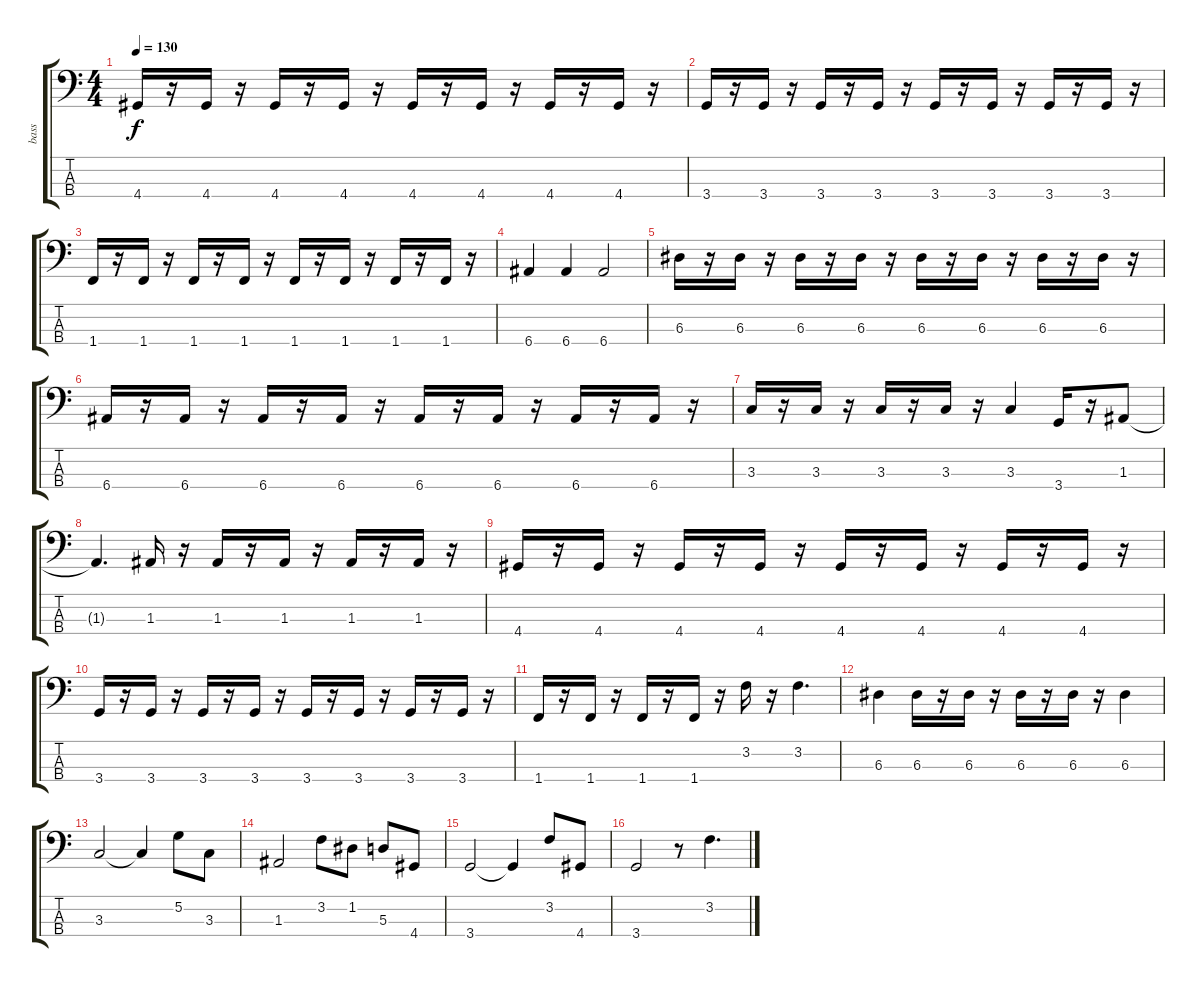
\track ("bass" "bass") {instrument electricbassfinger}
\staff {score tabs}
\tuning (G2 D2 A1 E1) {hide}
\ts (4 4)
\tempo 130
\clef f4
\ks c
4.4.16{dy f} r.16 4.4.16 r.16 4.4.16 r.16 4.4.16 r.16 4.4.16 r.16 4.4.16 r.16 4.4.16 r.16 4.4.16 r.16 |
3.4.16 r.16 3.4.16 r.16 3.4.16 r.16 3.4.16 r.16 3.4.16 r.16 3.4.16 r.16 3.4.16 r.16 3.4.16 r.16 |
1.4.16 r.16 1.4.16 r.16 1.4.16 r.16 1.4.16 r.16 1.4.16 r.16 1.4.16 r.16 1.4.16 r.16 1.4.16 r.16 |
6.4.4 6.4.4 6.4.2 |
6.3.16 r.16 6.3.16 r.16 6.3.16 r.16 6.3.16 r.16 6.3.16 r.16 6.3.16 r.16 6.3.16 r.16 6.3.16 r.16 |
6.4.16 r.16 6.4.16 r.16 6.4.16 r.16 6.4.16 r.16 6.4.16 r.16 6.4.16 r.16 6.4.16 r.16 6.4.16 r.16 |
3.3.16 r.16 3.3.16 r.16 3.3.16 r.16 3.3.16 r.16 3.3.4 3.4.16 r.16 1.3.8 |
1.3{t}.4{d} 1.3.16 r.16 1.3.16 r.16 1.3.16 r.16 1.3.16 r.16 1.3.16 r.16 |
4.4.16 r.16 4.4.16 r.16 4.4.16 r.16 4.4.16 r.16 4.4.16 r.16 4.4.16 r.16 4.4.16 r.16 4.4.16 r.16 |
3.4.16 r.16 3.4.16 r.16 3.4.16 r.16 3.4.16 r.16 3.4.16 r.16 3.4.16 r.16 3.4.16 r.16 3.4.16 r.16 |
1.4.16 r.16 1.4.16 r.16 1.4.16 r.16 1.4.16 r.16 3.2.16 r.16 3.2.4{d} |
6.3.4 6.3.16 r.16 6.3.16 r.16 6.3.16 r.16 6.3.16 r.16 6.3.4 |
3.3.2 3.3{t}.4 5.2.8 3.3.8 |
1.3.2 3.2.8 1.2.8 5.3.8 4.4.8 |
3.4.2 3.4{t}.4 3.2.8 4.4.8 |
3.4.2 r.8 3.2.4{d}
